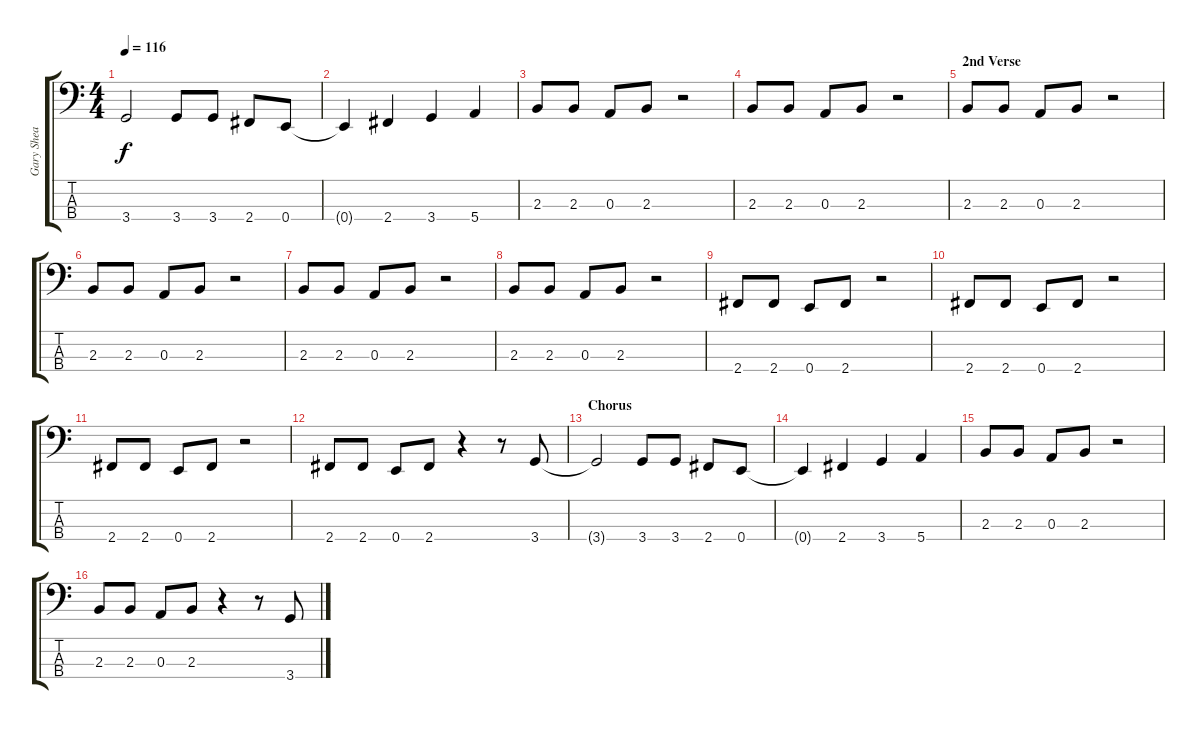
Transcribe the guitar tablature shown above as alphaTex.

\track ("Gary Shea" "Gary Shea") {instrument electricbasspick}
\staff {score tabs}
\tuning (G2 D2 A1 E1) {hide}
\ts (4 4)
\tempo 116
\clef f4
\ks c
3.4{t}.2{dy f} 3.4.8 3.4.8 2.4.8 0.4.8 |
0.4{t}.4 2.4.4 3.4.4 5.4.4 |
2.3.8 2.3.8 0.3.8 2.3.8 r.2 |
2.3.8 2.3.8 0.3.8 2.3.8 r.2 |
\section ("" "2nd Verse")
2.3.8 2.3.8 0.3.8 2.3.8 r.2 |
2.3.8 2.3.8 0.3.8 2.3.8 r.2 |
2.3.8 2.3.8 0.3.8 2.3.8 r.2 |
2.3.8 2.3.8 0.3.8 2.3.8 r.2 |
2.4.8 2.4.8 0.4.8 2.4.8 r.2 |
2.4.8 2.4.8 0.4.8 2.4.8 r.2 |
2.4.8 2.4.8 0.4.8 2.4.8 r.2 |
2.4.8 2.4.8 0.4.8 2.4.8 r.4 r.8 3.4.8 |
\section ("" "Chorus")
3.4{t}.2 3.4.8 3.4.8 2.4.8 0.4.8 |
0.4{t}.4 2.4.4 3.4.4 5.4.4 |
2.3.8 2.3.8 0.3.8 2.3.8 r.2 |
2.3.8 2.3.8 0.3.8 2.3.8 r.4 r.8 3.4.8
